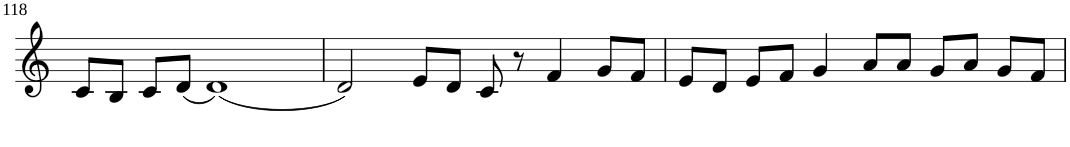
**kern
*part1
*staff1
*I"Violin
!!LO:PB:g=z
*clefG2
*k[]
*M6/4
=118
8c/L
8B/J
8c/L
(8d/J
(1d)
=119
2d/)
8e/L
8d/J
8c/
8r
4f/
8g/L
8f/J
=120
8e/L
8d/J
8e/L
8f/J
4g/
8a/L
8a/J
8g/L
8a/J
8g/L
8f/J
=
*-
